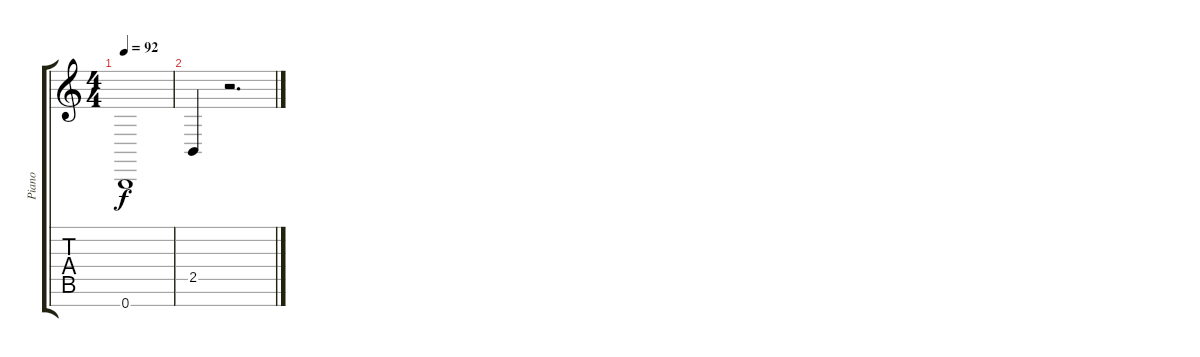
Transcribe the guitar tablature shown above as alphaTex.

\track ("  Piano    (Mão Esquerda)" "  Piano   ") {instrument acousticgrandpiano}
\staff {score tabs}
\tuning (E4 B3 G3 D3 A2 E2 B1) {hide}
\ts (4 4)
\tempo 92
\clef g2
\ks c
0.7{t}.1{dy f} |
2.5.4 r.2{d}
